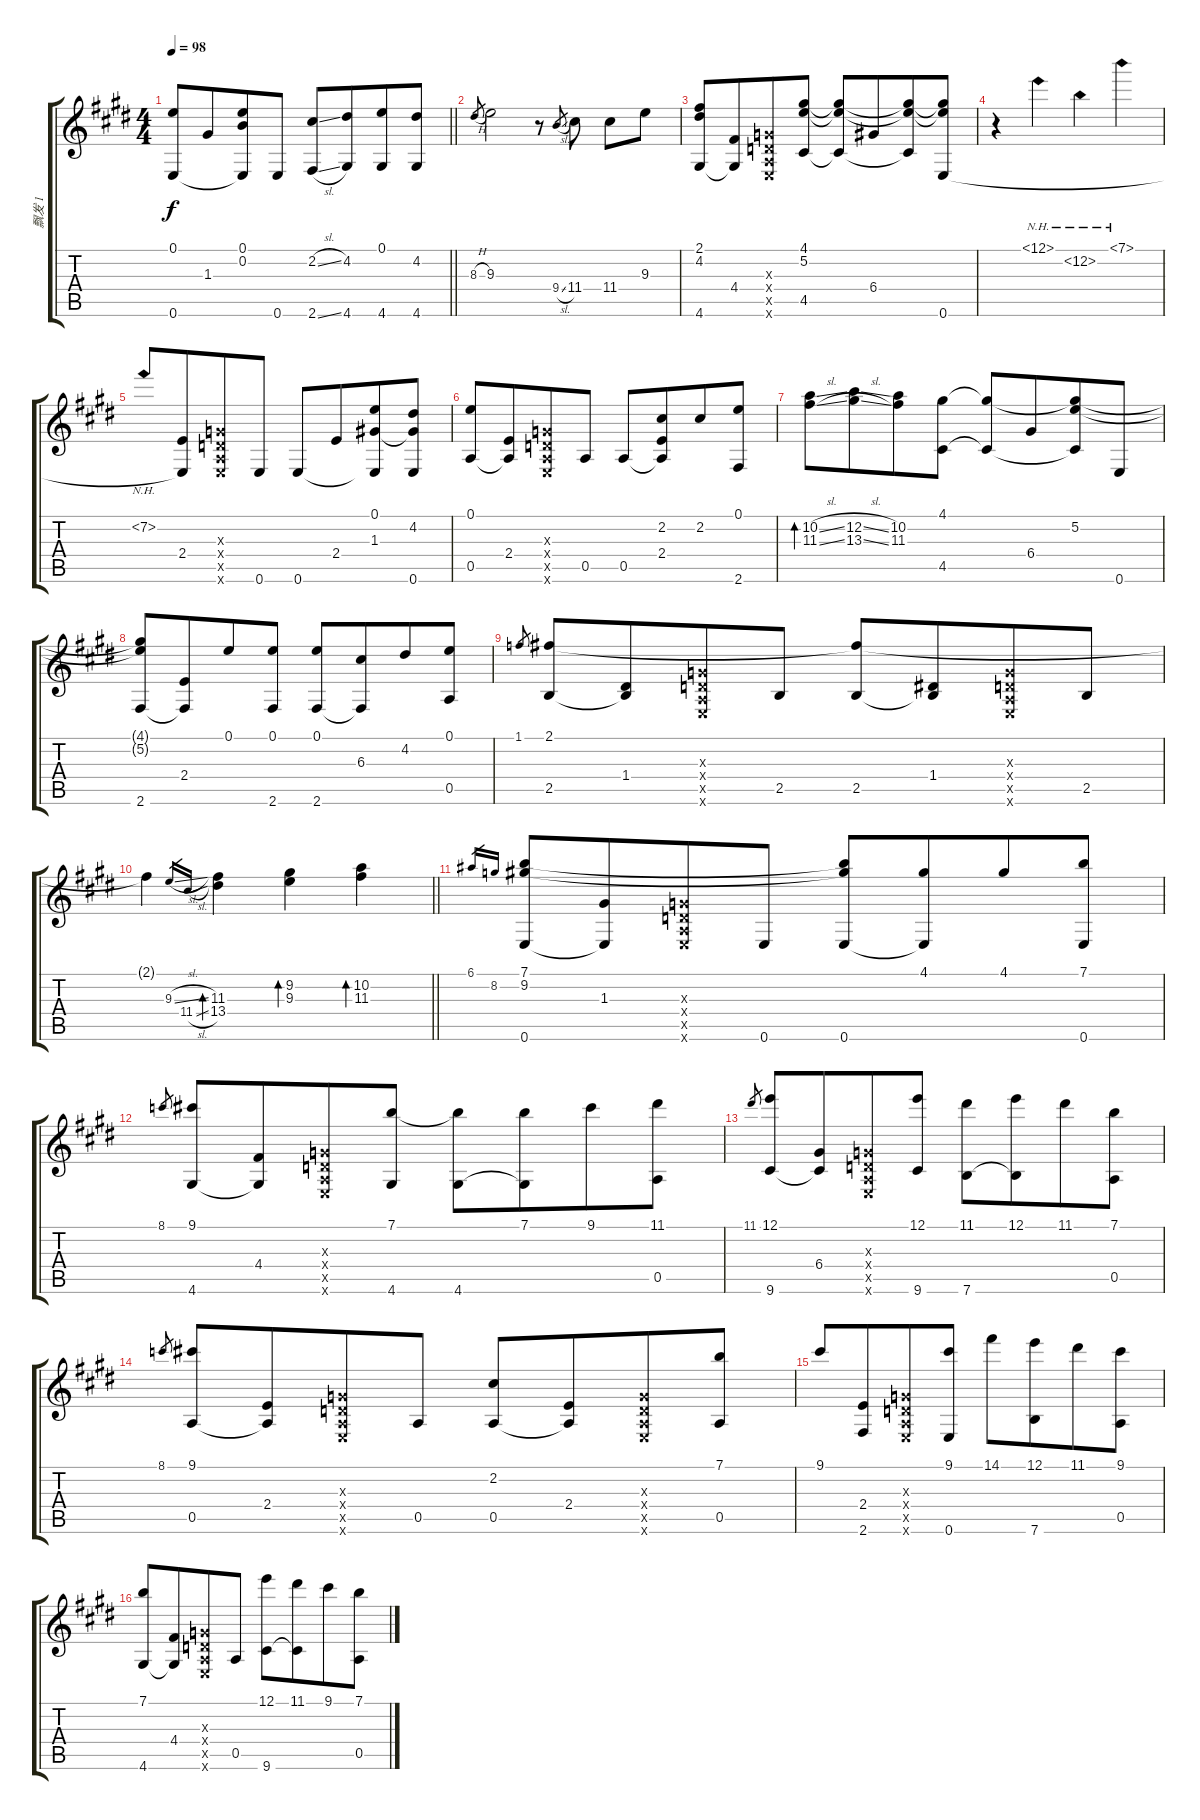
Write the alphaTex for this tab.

\track ("飘发 1" "飘发 1") {instrument acousticguitarsteel}
\staff {score tabs}
\tuning (E4 B3 G3 D3 A2 E2) {hide}
\ts (4 4)
\tempo 98
\clef g2
\barLineRight lightlight
\ks e
(0.1 0.6).8{dy f} 1.3.8{beam merge} (0.1 0.2 0.6{t}).8 0.6.8 (2.2{sl} 2.6{sl}).8 (4.2 4.6).8{beam merge} (0.1 4.6).8 (4.2 4.6).8 |
8.3{h}.8{gr} 9.3.2 r.8 9.4{sl}.8{gr} 11.4.8 11.4.8 9.3.8 |
(2.1 4.2 4.6).8 (4.4 4.6{t}).8{beam merge} (0.3{x} 0.4{x} 0.5{x} 0.6{x}).8 (4.1 5.2 4.5).8 (4.1{t} 5.2{t} 4.5{t}).8 6.4.8{beam merge} (4.1{t} 5.2{t} 4.5{t}).8 (4.1{t} 5.2{t} 0.6).8 |
r.4 12.1{nh}.4 12.2{nh}.4 7.1{nh}.4 |
7.2{nh}.8 (2.4 0.6{t}).8{beam merge} (0.3{x} 0.4{x} 0.5{x} 0.6{x}).8 0.6.8 0.6.8 2.4.8{beam merge} (0.1 1.3 0.6{t}).8 (4.2 1.3{t} 0.6).8 |
(0.1 0.5).8 (2.4 0.5{t}).8{beam merge} (0.3{x} 0.4{x} 0.5{x} 0.6{x}).8 0.5.8 0.5.8 (2.2 2.4 0.5{t}).8{beam merge} 2.2.8 (0.1 2.6).8 |
(10.2{sl} 11.3{sl}).8{bd 30} (12.2{sl} 13.3{sl}).8{beam merge} (10.2 11.3).8 (4.1 4.5).8 (4.1{t} 4.5{t}).8 6.4.8{beam merge} (4.1{t} 5.2 4.5{t}).8 0.6.8 |
(4.1{t} 5.2{t} 2.6).8 (2.4 2.6{t}).8{beam merge} 0.1.8 (0.1 2.6).8 (0.1 2.6).8 (6.3 2.6{t}).8{beam merge} 4.2.8 (0.1 0.5).8 |
1.1.8{gr} (2.1 2.5).8 (1.4 2.5{t}).8{beam merge} (0.3{x} 0.4{x} 0.5{x} 0.6{x}).8 2.5.8 (2.1{t} 2.5).8 (1.4 2.5{t}).8{beam merge} (0.3{x} 0.4{x} 0.5{x} 0.6{x}).8 2.5.8 |
\barLineRight lightlight
2.1{t}.4 9.3{sl}.16{gr} 11.4{sl}.16{gr} (11.3 13.4).4{bd 30} (9.2 9.3).4{bd 30} (10.2 11.3).4{bd 30} |
6.1.16{gr} 8.2.16{gr} (7.1 9.2 0.6).8 (1.3 0.6{t}).8{beam merge} (0.3{x} 0.4{x} 0.5{x} 0.6{x}).8 0.6.8 (7.1{t} 9.2{t} 0.6).8 (4.1 0.6{t}).8{beam merge} 4.1.8 (7.1 0.6).8 |
8.1.8{gr} (9.1 4.6).8 (4.4 4.6{t}).8{beam merge} (0.3{x} 0.4{x} 0.5{x} 0.6{x}).8 (7.1 4.6).8 (7.1{t} 4.6).8 (7.1 4.6{t}).8{beam merge} 9.1.8 (11.1 0.5).8 |
11.1.8{gr} (12.1 9.6).8 (6.4 9.6{t}).8{beam merge} (0.3{x} 0.4{x} 0.5{x} 0.6{x}).8 (12.1 9.6).8 (11.1 7.6).8 (12.1 7.6{t}).8{beam merge} 11.1.8 (7.1 0.5).8 |
8.1.8{gr} (9.1 0.5).8 (2.4 0.5{t}).8{beam merge} (0.3{x} 0.4{x} 0.5{x} 0.6{x}).8 0.5.8 (2.2 0.5).8 (2.4 0.5{t}).8{beam merge} (0.3{x} 0.4{x} 0.5{x} 0.6{x}).8 (7.1 0.5).8 |
9.1.8 (2.4 2.6).8{beam merge} (0.3{x} 0.4{x} 0.5{x} 0.6{x}).8 (9.1 0.6).8 14.1.8 (12.1 7.6).8{beam merge} 11.1.8 (9.1 0.5).8 |
(7.1 4.6).8 (4.4 4.6{t}).8{beam merge} (0.3{x} 0.4{x} 0.5{x} 0.6{x}).8 0.5.8 (12.1 9.6).8 (11.1 9.6{t}).8{beam merge} 9.1.8 (7.1 0.5).8
